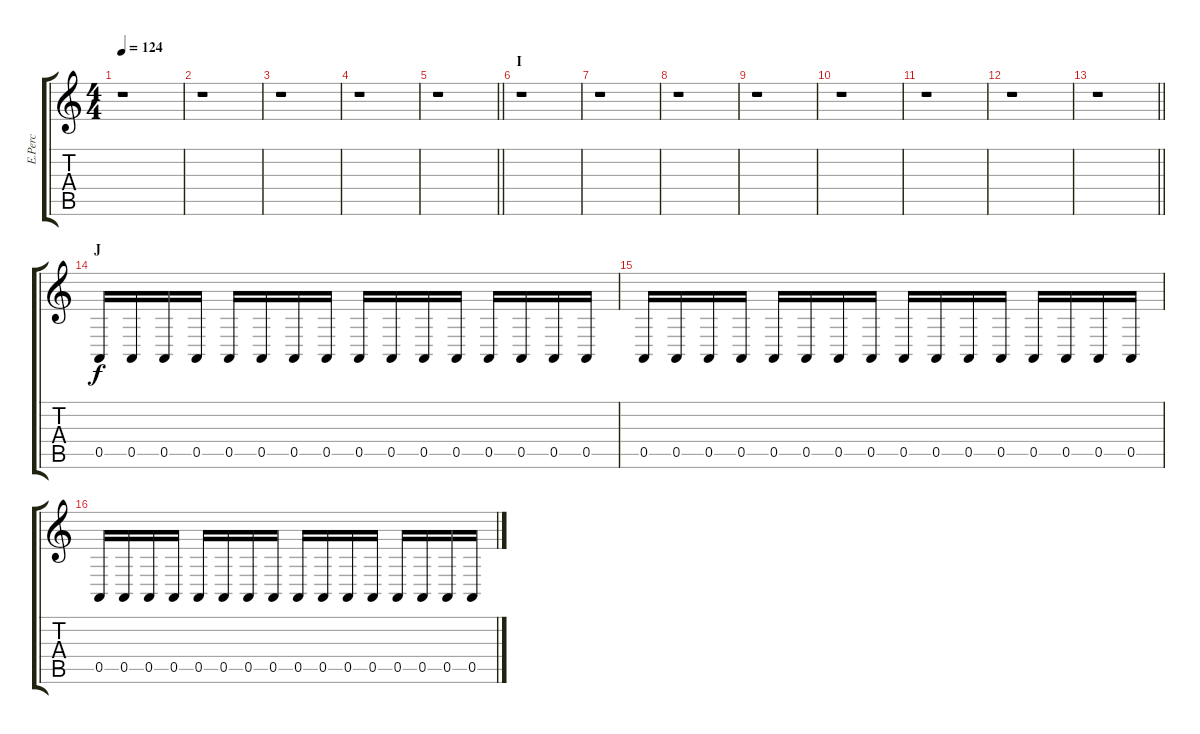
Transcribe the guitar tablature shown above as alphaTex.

\track ("E.Perc" "E.Perc") {instrument synthdrum}
\staff {score tabs}
\tuning (E4 B3 G3 D3 A2 E2) {hide}
\ts (4 4)
\tempo 124
\clef g2
\ks c
r.1{dy f} |
r.1 |
r.1 |
r.1 |
\barLineRight lightlight
r.1 |
\section ("" "I")
r.1 |
r.1 |
r.1 |
r.1 |
r.1 |
r.1 |
r.1 |
\barLineRight lightlight
r.1 |
\section ("" "J")
0.5.16 0.5.16 0.5.16 0.5.16 0.5.16 0.5.16 0.5.16 0.5.16 0.5.16 0.5.16 0.5.16 0.5.16 0.5.16 0.5.16 0.5.16 0.5.16 |
0.5.16 0.5.16 0.5.16 0.5.16 0.5.16 0.5.16 0.5.16 0.5.16 0.5.16 0.5.16 0.5.16 0.5.16 0.5.16 0.5.16 0.5.16 0.5.16 |
0.5.16 0.5.16 0.5.16 0.5.16 0.5.16 0.5.16 0.5.16 0.5.16 0.5.16 0.5.16 0.5.16 0.5.16 0.5.16 0.5.16 0.5.16 0.5.16
